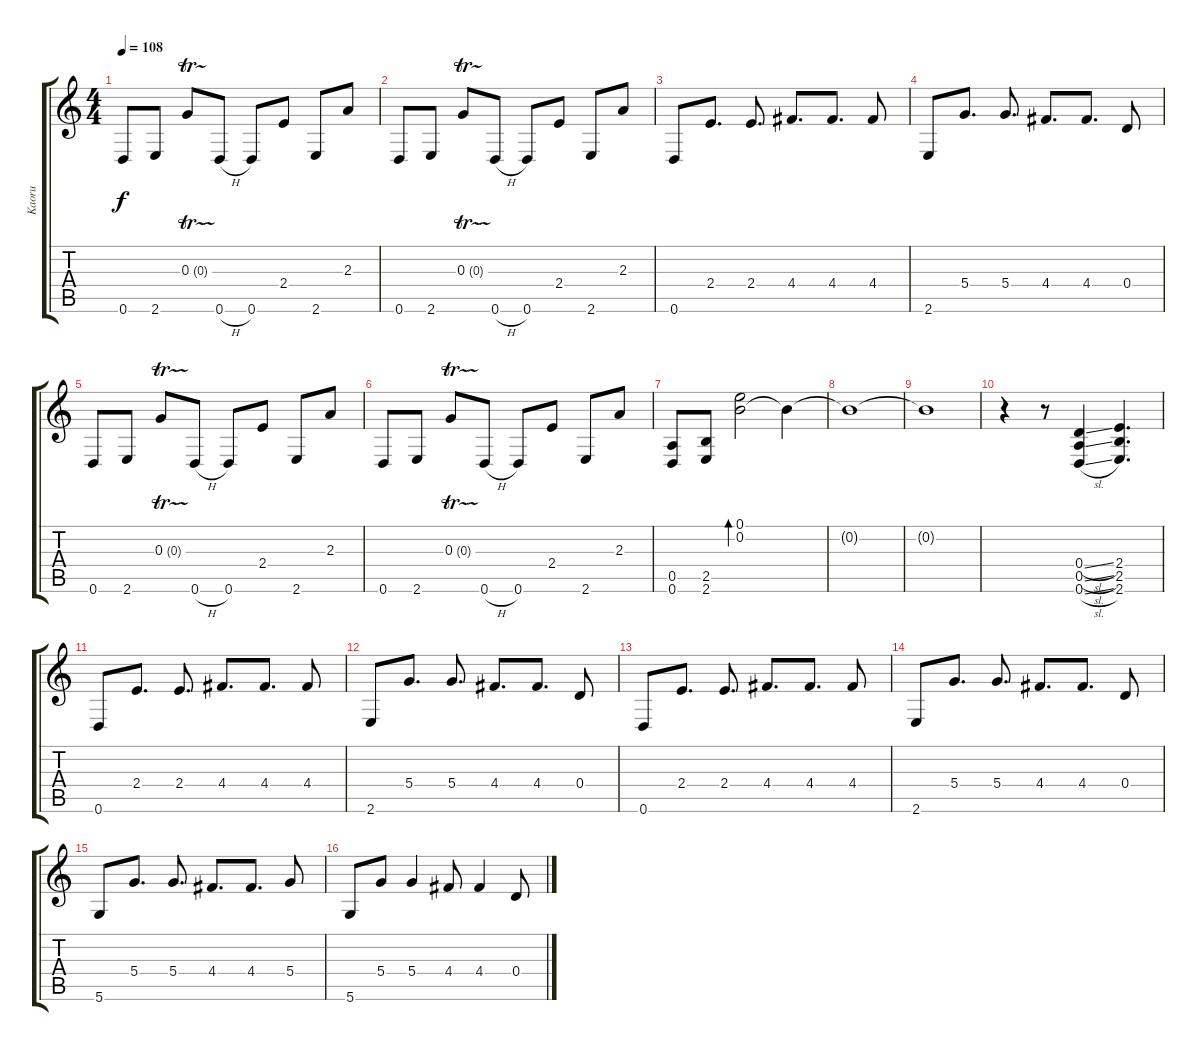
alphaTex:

\track ("Kaoru" "Kaoru") {instrument overdrivenguitar}
\staff {score tabs}
\tuning (E4 B3 G3 D3 A2 D2) {hide}
\ts (4 4)
\tempo 108
\clef g2
\ks c
0.6.8{dy f} 2.6.8 0.3{tr (0 16)}.8 0.6{h}.8 0.6.8 2.4.8 2.6.8 2.3.8 |
0.6.8 2.6.8 0.3{tr (0 16)}.8 0.6{h}.8 0.6.8 2.4.8 2.6.8 2.3.8 |
0.6.8 2.4.8{d} 2.4.8{d} 4.4.8{d} 4.4.8{d} 4.4.8 |
2.6.8 5.4.8{d} 5.4.8{d} 4.4.8{d} 4.4.8{d} 0.4.8 |
0.6.8 2.6.8 0.3{tr (0 16)}.8 0.6{h}.8 0.6.8 2.4.8 2.6.8 2.3.8 |
0.6.8 2.6.8 0.3{tr (0 16)}.8 0.6{h}.8 0.6.8 2.4.8 2.6.8 2.3.8 |
(0.5 0.6).8 (2.5 2.6).8 (0.1 0.2).2{bd 480 volume 14 instrument synthbass2} 0.2{t}.4 |
0.2{t}.1 |
0.2{t}.1 |
r.4{instrument overdrivenguitar} r.8 (0.4{sl} 0.5{sl} 0.6{sl}).4 (2.4 2.5 2.6).4{d} |
0.6.8 2.4.8{d} 2.4.8{d} 4.4.8{d} 4.4.8{d} 4.4.8 |
2.6.8 5.4.8{d} 5.4.8{d} 4.4.8{d} 4.4.8{d} 0.4.8 |
0.6.8 2.4.8{d} 2.4.8{d} 4.4.8{d} 4.4.8{d} 4.4.8 |
2.6.8 5.4.8{d} 5.4.8{d} 4.4.8{d} 4.4.8{d} 0.4.8 |
5.6.8 5.4.8{d} 5.4.8{d} 4.4.8{d} 4.4.8{d} 5.4.8 |
5.6.8 5.4.8 5.4.4 4.4.8 4.4.4 0.4.8
